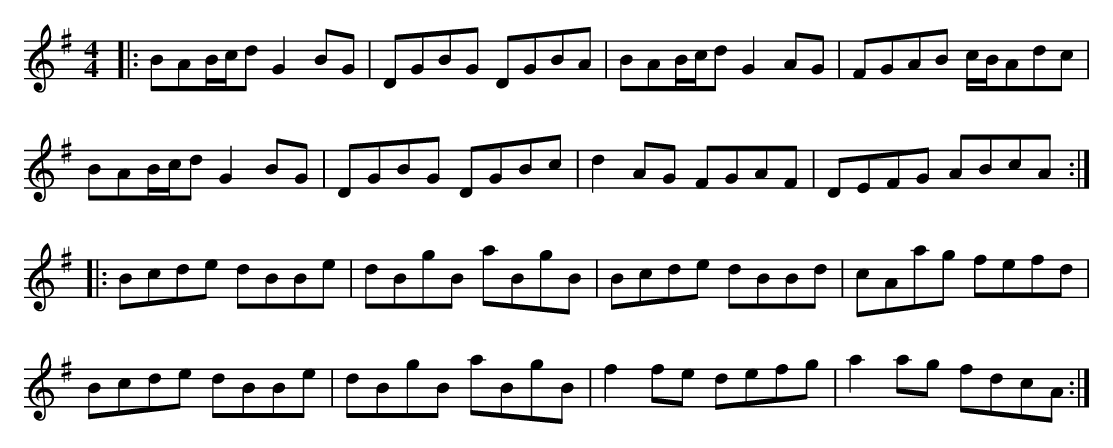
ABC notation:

X:1
M:4/4
K:G
|:BAB/c/d G2BG|DGBG DGBA|BAB/c/d G2AG|FGAB c/B/Adc|
BAB/c/d G2BG|DGBG DGBc|d2AG FGAF|DEFG ABcA:|
|:Bcde dBBe|dBgB aBgB|Bcde dBBd|cAag fefd|
Bcde dBBe|dBgB aBgB|f2fe defg|a2ag fdcA:|
